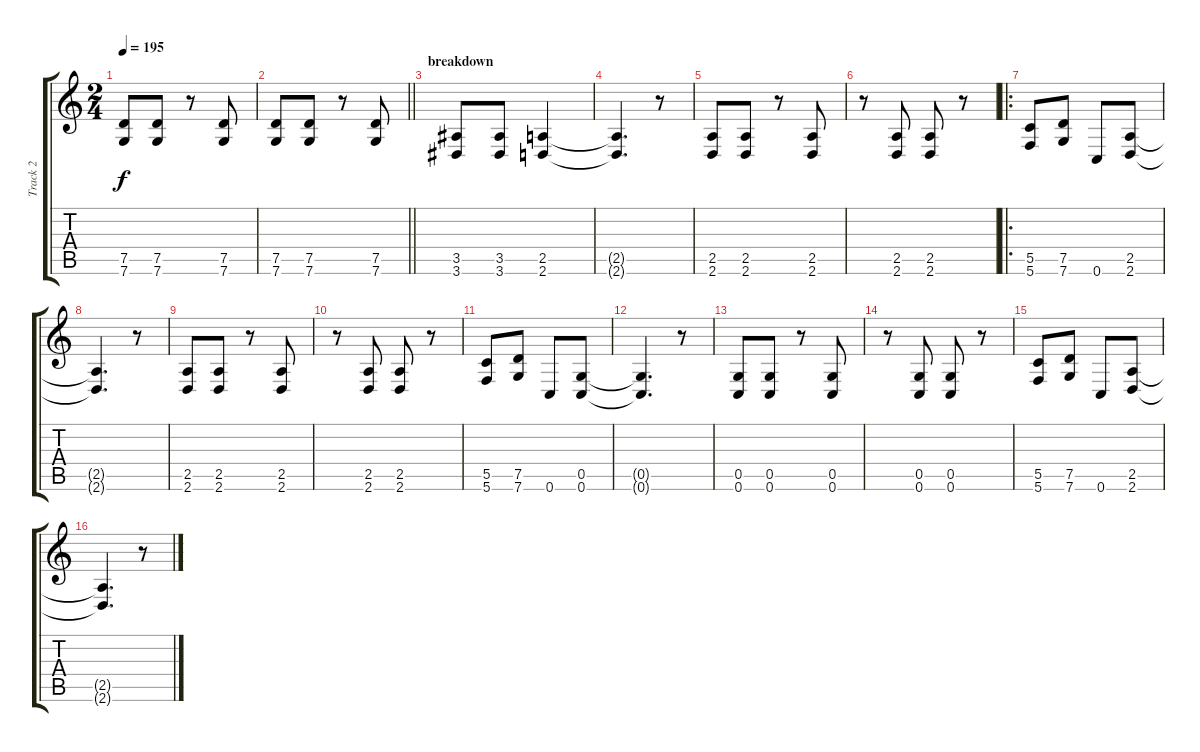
\track ("Track 2" "Track 2") {instrument overdrivenguitar}
\staff {score tabs}
\tuning (D4 A3 F3 C3 G2 C2) {hide}
\ts (2 4)
\tempo 195
\clef g2
\ks c
(7.5 7.6).8{dy f} (7.5 7.6).8 r.8 (7.5 7.6).8 |
\barLineRight lightlight
(7.5 7.6).8 (7.5 7.6).8 r.8 (7.5 7.6).8 |
\section ("" "breakdown")
(3.5 3.6).8 (3.5 3.6).8 (2.5 2.6).4 |
(2.5{t} 2.6{t}).4{d} r.8 |
(2.5 2.6).8 (2.5 2.6).8 r.8 (2.5 2.6).8 |
r.8 (2.5 2.6).8 (2.5 2.6).8 r.8 |
\ro
(5.5 5.6).8 (7.5 7.6).8 0.6.8 (2.5 2.6).8 |
(2.5{t} 2.6{t}).4{d} r.8 |
(2.5 2.6).8 (2.5 2.6).8 r.8 (2.5 2.6).8 |
r.8 (2.5 2.6).8 (2.5 2.6).8 r.8 |
(5.5 5.6).8 (7.5 7.6).8 0.6.8 (0.5 0.6).8 |
(0.5{t} 0.6{t}).4{d} r.8 |
(0.5 0.6).8 (0.5 0.6).8 r.8 (0.5 0.6).8 |
r.8 (0.5 0.6).8 (0.5 0.6).8 r.8 |
(5.5 5.6).8 (7.5 7.6).8 0.6.8 (2.5 2.6).8 |
(2.5{t} 2.6{t}).4{d} r.8
